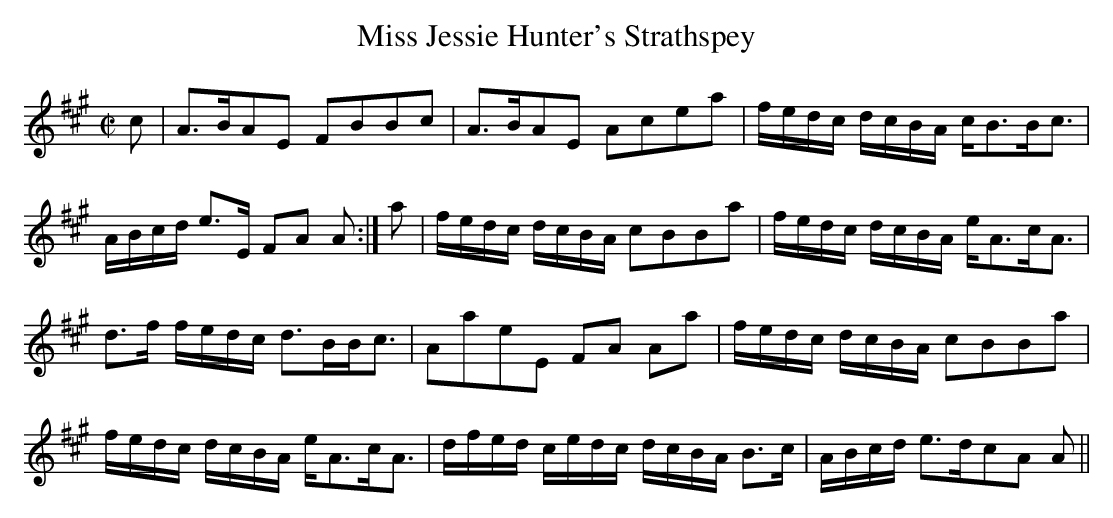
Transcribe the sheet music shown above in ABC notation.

X:1
T:Miss Jessie Hunter's Strathspey
M:C|
L:1/16
K:A
c2|A3BA2E2 F2B2B2c2|A3BA2E2 A2c2e2a2|fedc dcBA cB3Bc3|
ABcd e3E F2A2 A2:|a2|fedc dcBA c2B2B2a2|fedc dcBA eA3cA3|
d3f fedc d3BBc3|A2a2e2E2 F2A2 A2a2| fedc dcBA c2B2B2a2|
fedc dcBA eA3cA3|dfed cedc dcBA B3c|ABcd e3dc2A2 A2||
